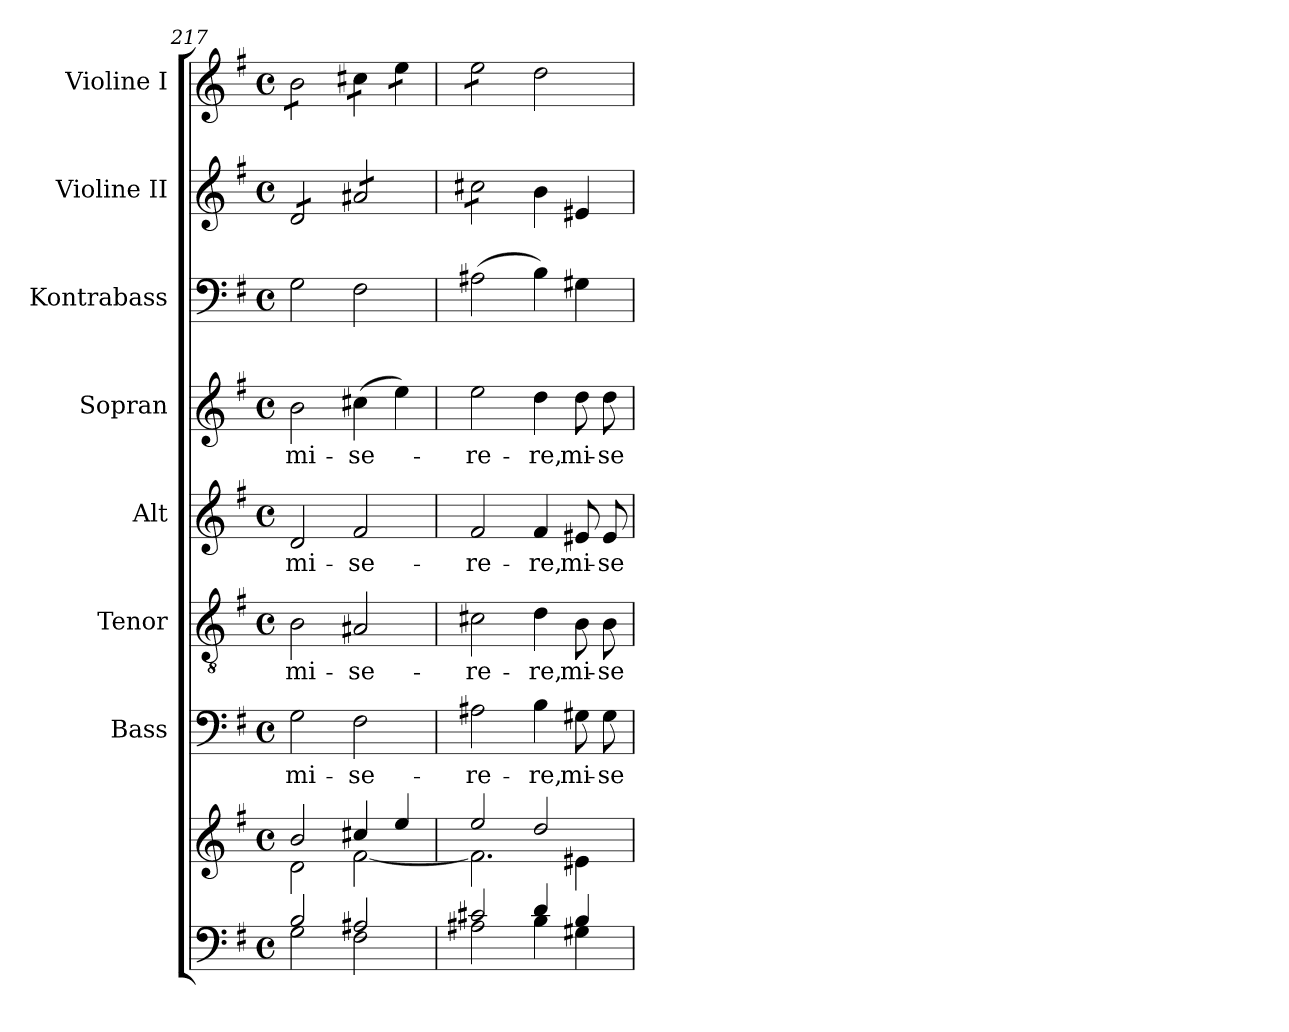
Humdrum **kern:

**kern	**kern	**kern	**text	**kern	**text	**kern	**text	**kern	**text	**kern	**kern	**kern
*part8	*part8	*part7	*part7	*part6	*part6	*part5	*part5	*part4	*part4	*part3	*part2	*part1
*staff9	*staff8	*staff7	*staff7	*staff6	*staff6	*staff5	*staff5	*staff4	*staff4	*staff3	*staff2	*staff1
*	*	*I"Bass	*	*I"Tenor	*	*I"Alt	*	*I"Sopran	*	*I"Kontrabass	*I"Violine II	*I"Violine I
*	*	*I'B.	*	*I'T.	*	*I'A.	*	*I'S.	*	*I'Kb.	*I'Vl. II	*I'Vl. I
!!LO:PB:g=z
*clefF4	*clefG2	*clefF4	*	*clefGv2	*	*clefG2	*	*clefG2	*	*clefF4	*clefG2	*clefG2
*	*	*	*	*	*	*	*	*	*	*ITrd7c12	*	*
*k[f#]	*k[f#]	*k[f#]	*	*k[f#]	*	*k[f#]	*	*k[f#]	*	*k[f#]	*k[f#]	*k[f#]
*G:	*G:	*G:	*	*G:	*	*G:	*	*G:	*	*G:	*G:	*G:
*M4/4	*M4/4	*M4/4	*	*M4/4	*	*M4/4	*	*M4/4	*	*M4/4	*M4/4	*M4/4
*met(c)	*met(c)	*met(c)	*	*met(c)	*	*met(c)	*	*met(c)	*	*met(c)	*met(c)	*met(c)
=217	=217	=217	=217	=217	=217	=217	=217	=217	=217	=217	=217	=217
*^	*^	*	*	*	*	*	*	*	*	*	*	*
!	!	!	!	!	!LO:LY:b	!	!LO:LY:b	!	!LO:LY:b	!	!LO:LY:b	!	!	!
*	*	*	*	*	*	*	*	*	*	*	*	*	*tremolo	*
*	*	*	*	*	*	*	*	*	*	*	*	*	*	*tremolo
2B/	2G\	2b/	2d\	2G\	mi-	2B\	mi-	2d/	mi-	2b\	mi-	2GG\	8d/L	8b\L
.	.	.	.	.	.	.	.	.	.	.	.	.	8d/	8b\
.	.	.	.	.	.	.	.	.	.	.	.	.	8d/	8b\
.	.	.	.	.	.	.	.	.	.	.	.	.	8d/J	8b\J
!	!	!	!	!	!LO:LY:b	!	!LO:LY:b	!	!LO:LY:b	!	!LO:LY:b	!	!	!
2A#X/	2F#\	4cc#X/	[<2f#\	2F#\	-se-	2A#X/	-se-	2f#/	-se-	(>4cc#X\	-se-	2FF#\	8a#X/L	8cc#X\L
.	.	.	.	.	.	.	.	.	.	.	.	.	8a#X/	8cc#X\J
.	.	4ee/	.	.	.	.	.	.	.	4ee\)	.	.	8a#X/	8ee\L
.	.	.	.	.	.	.	.	.	.	.	.	.	8a#X/J	8ee\J
=218	=218	=218	=218	=218	=218	=218	=218	=218	=218	=218	=218	=218	=218	=218
!	!	!	!	!	!LO:LY:b	!	!LO:LY:b	!	!LO:LY:b	!	!LO:LY:b	!	!	!
2c#X/	2A#X\	2ee/	2.f#\]	2A#X\	-re-	2c#X\	-re-	2f#/	-re-	2ee\	-re-	(>2AA#X\	8cc#X\L	8ee\L
.	.	.	.	.	.	.	.	.	.	.	.	.	8cc#X\	8ee\
.	.	.	.	.	.	.	.	.	.	.	.	.	8cc#X\	8ee\
.	.	.	.	.	.	.	.	.	.	.	.	.	8cc#X\J	8ee\J
*	*	*	*	*	*	*	*	*	*	*	*	*	*	*Xtremolo
*	*	*	*	*	*	*	*	*	*	*	*	*	*Xtremolo	*
!	!	!	!	!	!LO:LY:b	!	!LO:LY:b	!	!LO:LY:b	!	!LO:LY:b	!	!	!
4d/	4B\	2dd/	.	4B\	-re,	4d\	-re,	4f#/	-re,	4dd\	-re,	4BB\)	4b\	2dd\
!	!	!	!	!	!LO:LY:b	!	!LO:LY:b	!	!LO:LY:b	!	!LO:LY:b	!	!	!
4B/	4G#X\	.	4e#X\	8G#X\	mi-	8B\	mi-	8e#X/	mi-	8dd\	mi-	4GG#X\	4e#X/	.
!	!	!	!	!	!LO:LY:b	!	!LO:LY:b	!	!LO:LY:b	!	!LO:LY:b	!	!	!
.	.	.	.	8G#\	-se-	8B\	-se-	8e#/	-se-	8dd\	-se-	.	.	.
*v	*v	*	*	*	*	*	*	*	*	*	*	*	*	*
*	*v	*v	*	*	*	*	*	*	*	*	*	*	*
=	=	=	=	=	=	=	=	=	=	=	=	=
*-	*-	*-	*-	*-	*-	*-	*-	*-	*-	*-	*-	*-
